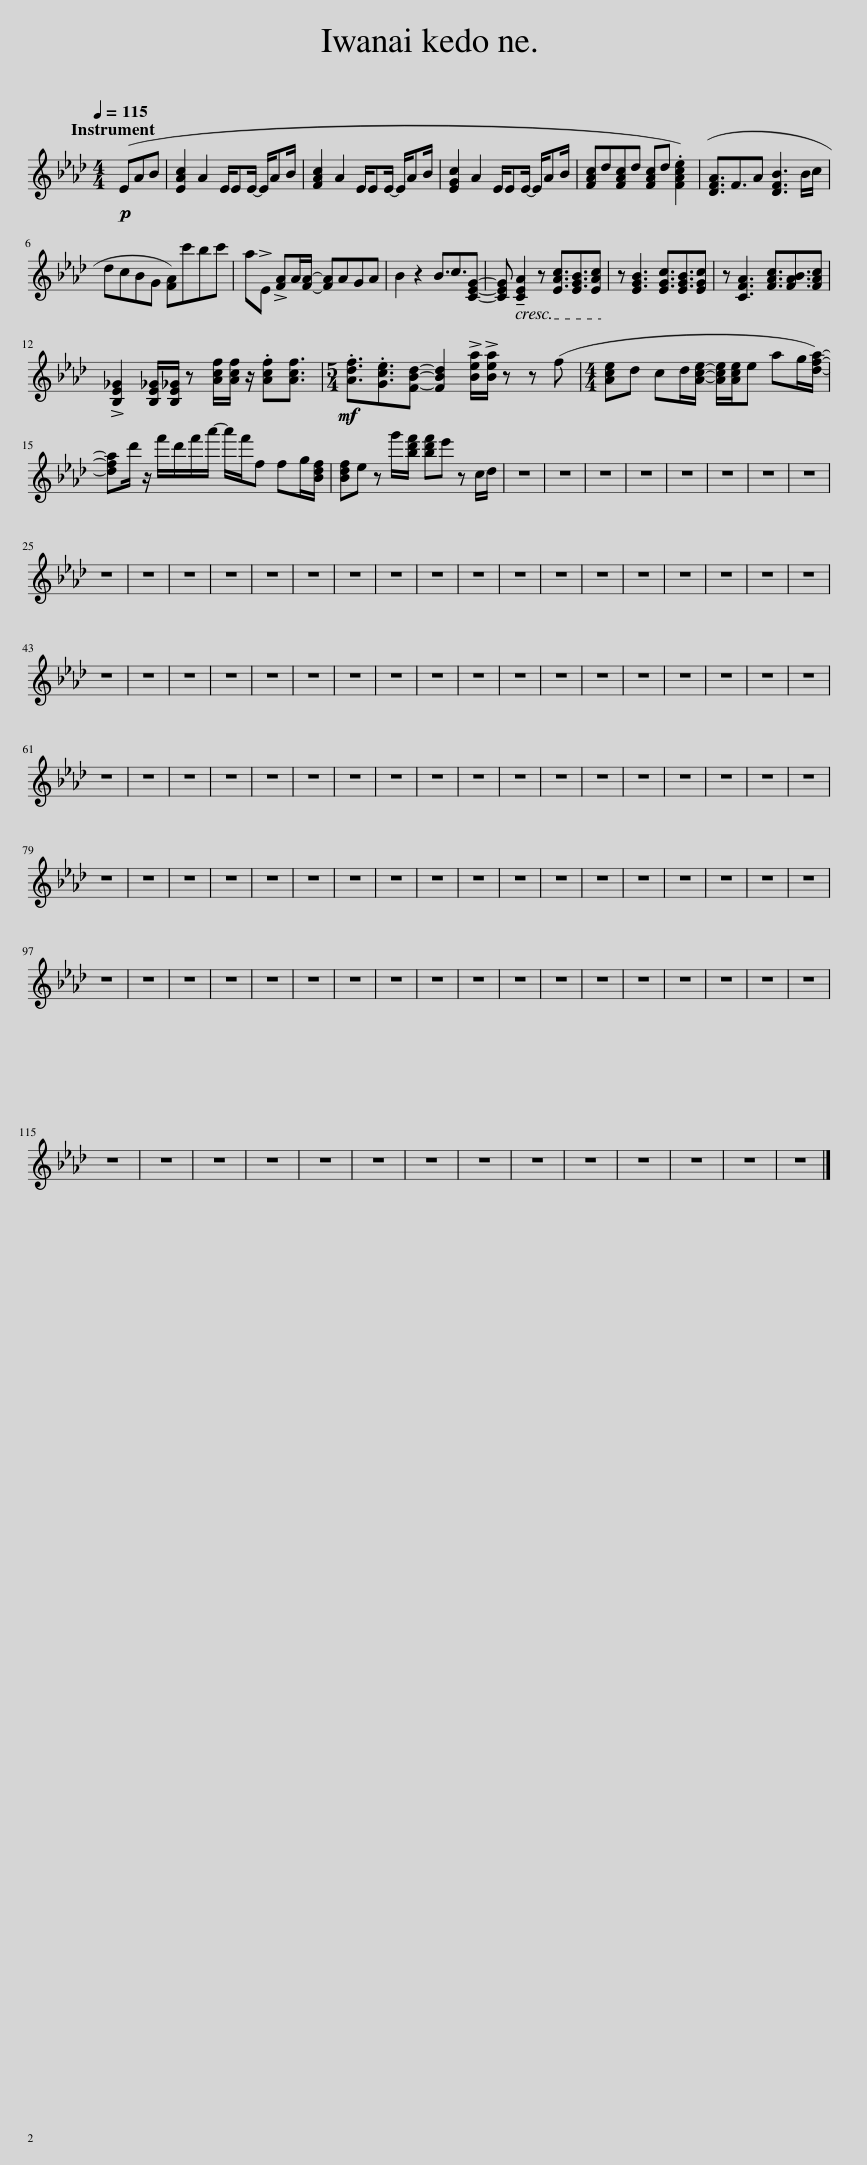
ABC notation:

X:1
L:1/8
Q:1/4=115
M:4/4
I:linebreak $
K:Ab
V:1 treble
V:1
!p! (EAB | [EAc]2 A2 E/EE/- E/AB/ | [FAc]2 A2 E/EE/- E/AB/ | [EGc]2 A2 E/EE/- E/AB/ | [FAc]d[FAc]d [FAc]d .[FAce]2) | %5
 ([DFA]3/2F3/2A [DFB]3 B/c/ |$ dcBG [FA])c'bc' | a!>!E !>![FA]A/[FA]/- [FA]AGA | B2 z2 B3/2c3/2[CEG]- | [CEG] !tenuto![CEA]2 z [EAc]3/2[EGB]3/2[EAc] | %10
 z [EGB]3 [EGc]3/2[EGB]3/2[EGc] | z [CFA]3 [FAc]3/2[FAB]3/2[FAc] |$ !>![B,E_G]2 [B,E_G]/[B,E_G]/ z [Acf]/[Acf]/ z/ .[Acf][Acf]3/2 |[M:5/4]!mf! .[Adf]3/2.[Gce]3/2[FBd]- [FBd]2 !>![Bea]/!>![Bea]/ z z (f |[M:4/4] [Ace]d cd/[Ace]/- [Ace]/[Ace]/e ag/[dfa]/-) |$ %15
 [dfa]d'/ z/ f'/d'/f'/a'/- a'/f'/f fg/[Bdf]/ | [Bdf]e z g'/[bd'f']/ [bd'f']e' z c/d/ | z8 | z8 | z8 | %20
 z8 | z8 | z8 | z8 | z8 |$ %25
 z8 | z8 | z8 | z8 | z8 | %30
 z8 | z8 | z8 | z8 | z8 | %35
 z8 | z8 | z8 | z8 | z8 | %40
 z8 | z8 | z8 |$ z8 | z8 | %45
 z8 | z8 | z8 | z8 | z8 | %50
 z8 | z8 | z8 | z8 | z8 | %55
 z8 | z8 | z8 | z8 | z8 | %60
 z8 |$ z8 | z8 | z8 | z8 | %65
 z8 | z8 | z8 | z8 | z8 | %70
 z8 | z8 | z8 | z8 | z8 | %75
 z8 | z8 | z8 | z8 |$ z8 | %80
 z8 | z8 | z8 | z8 | z8 | %85
 z8 | z8 | z8 | z8 | z8 | %90
 z8 | z8 | z8 | z8 | z8 | %95
 z8 | z8 |$ z8 | z8 | z8 | %100
 z8 | z8 | z8 | z8 | z8 | %105
 z8 | z8 | z8 | z8 | z8 | %110
 z8 | z8 | z8 | z8 | z8 |$ %115
 z8 | z8 | z8 | z8 | z8 | %120
 z8 | z8 | z8 | z8 | z8 | %125
 z8 | z8 | z8 | z8 |] %129
